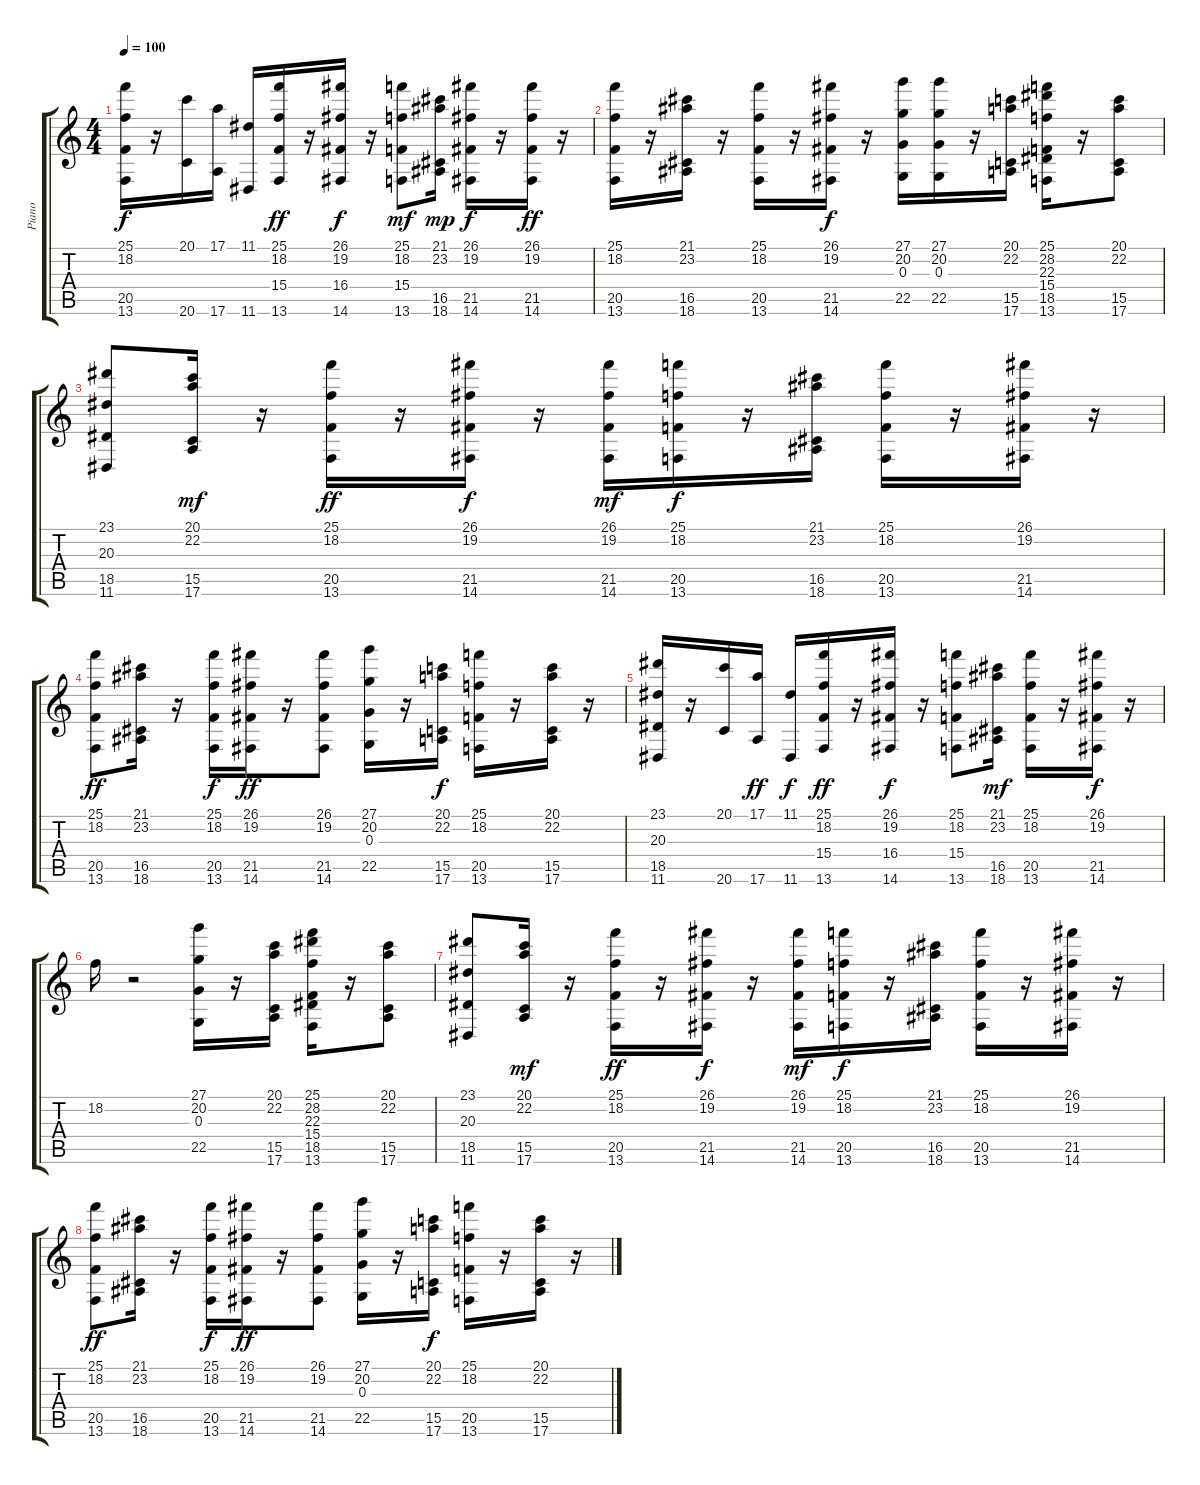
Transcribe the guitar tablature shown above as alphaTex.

\track ("Piano" "Piano") {instrument acousticgrandpiano}
\staff {score tabs}
\tuning (E4 B3 G3 D3 A2 E2) {hide}
\ts (4 4)
\tempo 100
\clef g2
\ks c
(25.1 18.2 20.5 13.6).16{dy f} r.16 (20.1 20.6).16 (17.1 17.6).16 (11.1 11.6).16 (25.1 18.2 15.4 13.6).16{dy ff} r.16 (26.1 19.2 16.4 14.6).16{dy f} r.16 (25.1 18.2 15.4 13.6).8{dy mf} (21.1 23.2 16.5 18.6).16{dy mp} (26.1 19.2 21.5 14.6).16{dy f} r.16 (26.1 19.2 21.5 14.6).16{dy ff} r.16 |
(25.1 18.2 20.5 13.6).16 r.16 (21.1 23.2 16.5 18.6).16 r.16 (25.1 18.2 20.5 13.6).16 r.16 (26.1 19.2 21.5 14.6).16{dy f} r.16 (27.1 20.2 0.3 22.5).16 (27.1 20.2 0.3 22.5).16 r.16 (20.1 22.2 15.5 17.6).16 (25.1 28.2 22.3 15.4 18.5 13.6).16 r.16 (20.1 22.2 15.5 17.6).8 |
(23.1 20.3 18.5 11.6).8 (20.1 22.2 15.5 17.6).16{dy mf} r.16 (25.1 18.2 20.5 13.6).16{dy ff} r.16 (26.1 19.2 21.5 14.6).16{dy f} r.16 (26.1 19.2 21.5 14.6).16{dy mf} (25.1 18.2 20.5 13.6).16{dy f} r.16 (21.1 23.2 16.5 18.6).16 (25.1 18.2 20.5 13.6).16 r.16 (26.1 19.2 21.5 14.6).16 r.16 |
(25.1 18.2 20.5 13.6).8{dy ff} (21.1 23.2 16.5 18.6).16 r.16 (25.1 18.2 20.5 13.6).16{dy f} (26.1 19.2 21.5 14.6).16{dy ff} r.16 (26.1 19.2 21.5 14.6).8 (27.1 20.2 0.3 22.5).16 r.16 (20.1 22.2 15.5 17.6).16{dy f} (25.1 18.2 20.5 13.6).16 r.16 (20.1 22.2 15.5 17.6).16 r.16 |
(23.1 20.3 18.5 11.6).16 r.16 (20.1 20.6).16 (17.1 17.6).16{dy ff} (11.1 11.6).16{dy f} (25.1 18.2 15.4 13.6).16{dy ff} r.16 (26.1 19.2 16.4 14.6).16{dy f} r.16 (25.1 18.2 15.4 13.6).8 (21.1 23.2 16.5 18.6).16{dy mf} (25.1 18.2 20.5 13.6).16 r.16 (26.1 19.2 21.5 14.6).16{dy f} r.16 |
18.2.16 r.2 (27.1 20.2 0.3 22.5).16 r.16 (20.1 22.2 15.5 17.6).16 (25.1 28.2 22.3 15.4 18.5 13.6).16 r.16 (20.1 22.2 15.5 17.6).8 |
(23.1 20.3 18.5 11.6).8 (20.1 22.2 15.5 17.6).16{dy mf} r.16 (25.1 18.2 20.5 13.6).16{dy ff} r.16 (26.1 19.2 21.5 14.6).16{dy f} r.16 (26.1 19.2 21.5 14.6).16{dy mf} (25.1 18.2 20.5 13.6).16{dy f} r.16 (21.1 23.2 16.5 18.6).16 (25.1 18.2 20.5 13.6).16 r.16 (26.1 19.2 21.5 14.6).16 r.16 |
(25.1 18.2 20.5 13.6).8{dy ff} (21.1 23.2 16.5 18.6).16 r.16 (25.1 18.2 20.5 13.6).16{dy f} (26.1 19.2 21.5 14.6).16{dy ff} r.16 (26.1 19.2 21.5 14.6).8 (27.1 20.2 0.3 22.5).16 r.16 (20.1 22.2 15.5 17.6).16{dy f} (25.1 18.2 20.5 13.6).16 r.16 (20.1 22.2 15.5 17.6).16 r.16
